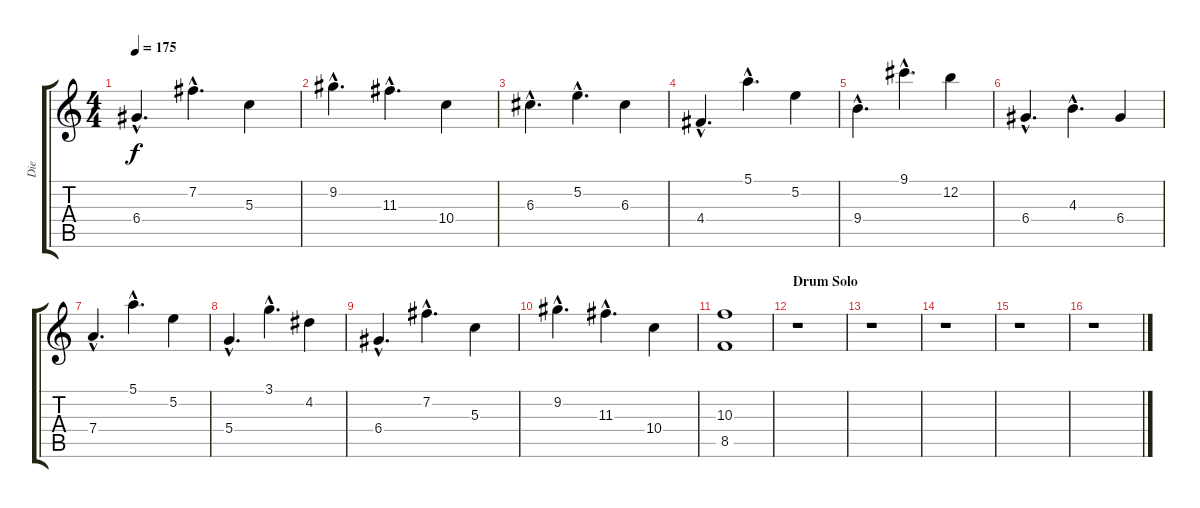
\track ("Die" "Die") {instrument distortionguitar}
\staff {score tabs}
\tuning (E4 B3 G3 D3 A2 E2) {hide}
\ts (4 4)
\tempo 175
\clef g2
\ks c
6.4{hac}.4{d dy f} 7.2{hac}.4{d} 5.3.4 |
9.2{hac}.4{d} 11.3{hac}.4{d} 10.4.4 |
6.3{hac}.4{d volume 16 balance 14 instrument acousticguitarsteel} 5.2{hac}.4{d} 6.3.4 |
4.4{hac}.4{d} 5.1{hac}.4{d} 5.2.4 |
9.4{hac}.4{d} 9.1{hac}.4{d} 12.2.4 |
6.4{hac}.4{d} 4.3{hac}.4{d} 6.4.4 |
7.4{hac}.4{d} 5.1{hac}.4{d} 5.2.4 |
5.4{hac}.4{d} 3.1{hac}.4{d} 4.2.4 |
6.4{hac}.4{d} 7.2{hac}.4{d} 5.3.4 |
9.2{hac}.4{d} 11.3{hac}.4{d} 10.4.4 |
(10.3 8.5).1 |
\section ("" "Drum Solo")
r.1{volume 12 balance 14 instrument distortionguitar} |
r.1 |
r.1 |
r.1 |
r.1
